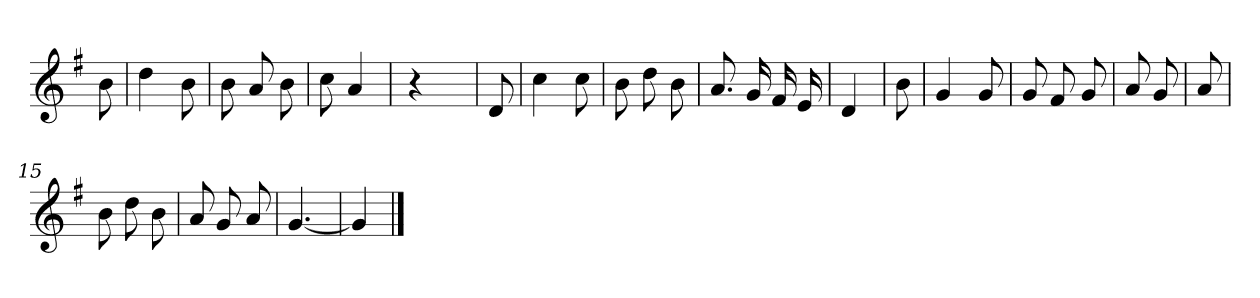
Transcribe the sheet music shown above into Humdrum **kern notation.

**kern
*part1
*staff1
*clefG2
*k[f#]
*G:
=
8b
=1
4dd
8b
=2
8b
8a
8b
=3
8cc
4a
=4
4r
=5
8d
=6
4cc
8cc
=7
8b
8dd
8b
=8
8.a
16g
16f#
16e
=9
4d
=10
8b
=11
4g
8g
=12
8g
8f#
8g
=13
8a
8g
=14
8a
=15
8b
8dd
8b
=16
8a
8g
8a
=17
[4.g
=18
4g]
==
*-
